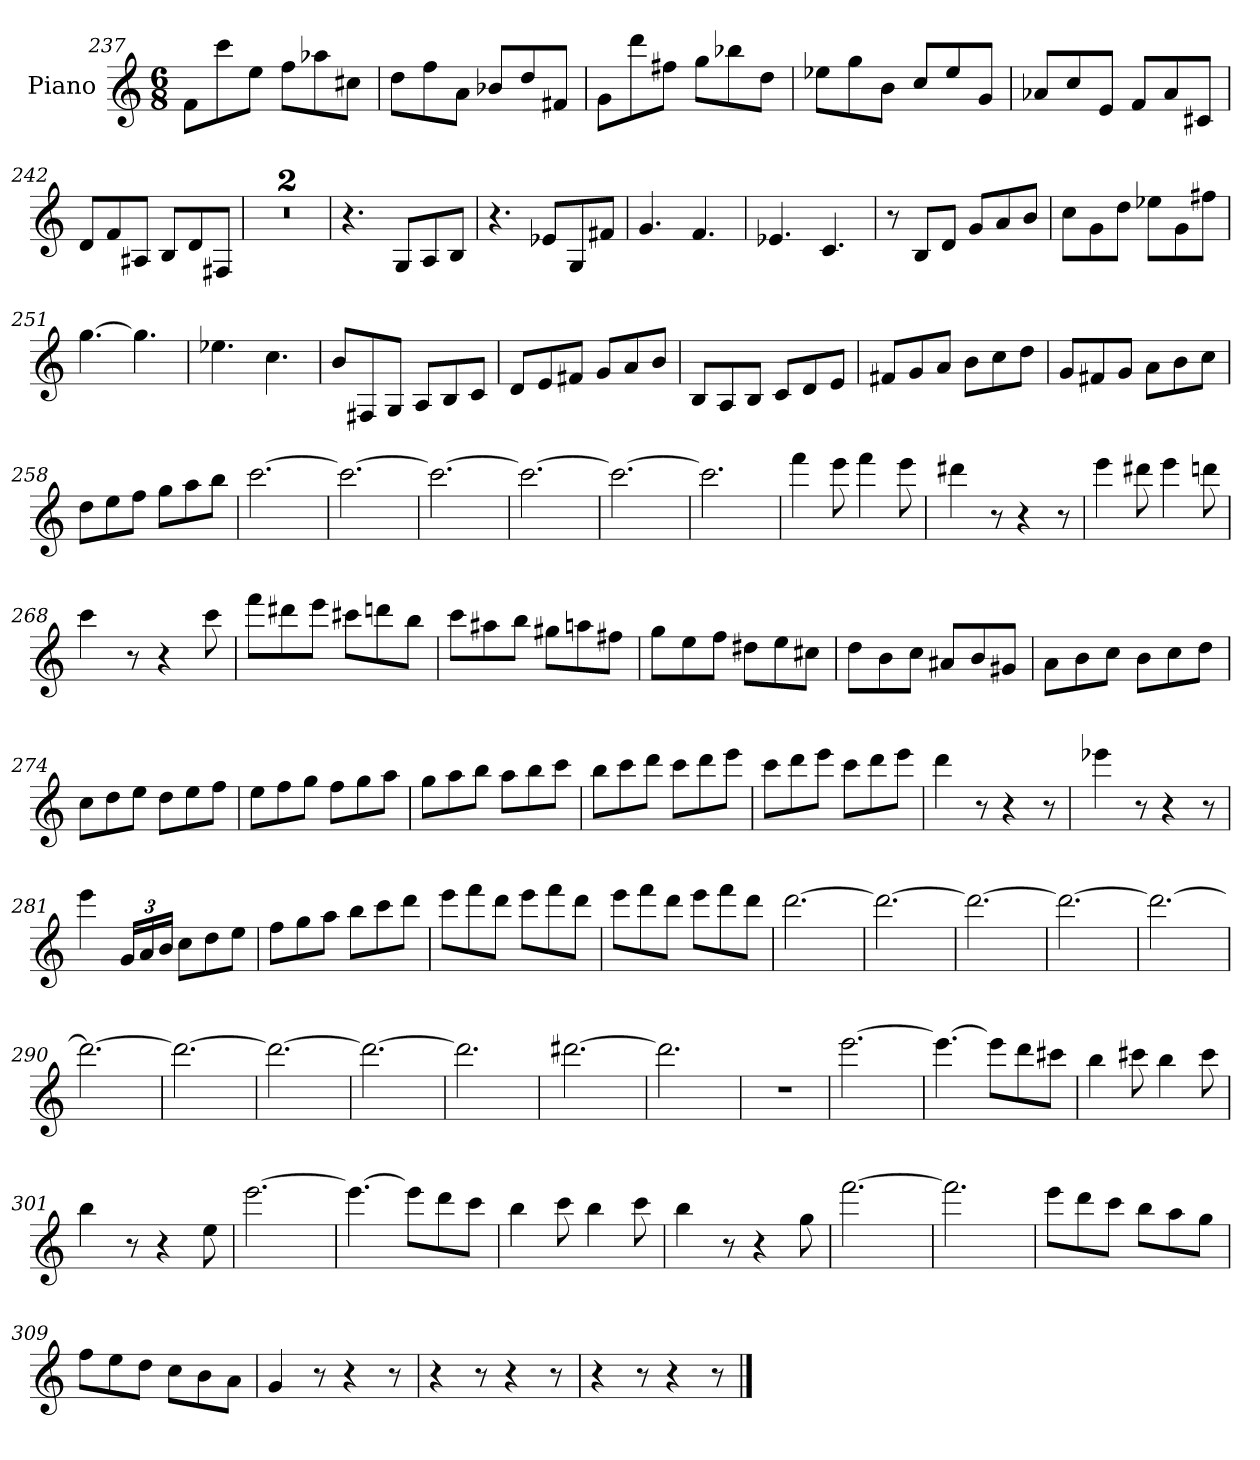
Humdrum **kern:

**kern
*part1
*staff1
*I"Piano
*I'Pno
*clefG2
*k[]
*C:
*M6/8
=237
8f\L
8ccc\
8ee\J
8ff\L
8aa-X\
8cc#X\J
=238
8dd\L
8ff\
8a\J
8b-X/L
8dd/
8f#X/J
=239
8g\L
8ddd\
8ff#X\J
8gg\L
8bb-X\
8dd\J
=240
8ee-X\L
8gg\
8b\J
8cc/L
8ee-/
8g/J
=241
8a-X/L
8cc/
8e/J
8f/L
8a-/
8c#X/J
=242
8d/L
8f/
8A#X/J
8B/L
8d/
8F#X/J
=243
2.r
=244
2.r
=245
4.r
8G/L
8A/
8B/J
=246
4.r
8e-X/L
8G/
8f#X/J
=247
4.g
4.f
=248
4.e-X
4.c
=249
8r
8B/L
8d/J
8g/L
8a/
8b/J
=250
8cc\L
8g\
8dd\J
8ee-X\L
8g\
8ff#X\J
=251
[4.gg
4.gg]
=252
4.ee-X
4.cc
=253
8b/L
8F#X/
8G/J
8A/L
8B/
8c/J
=254
8d/L
8e/
8f#X/J
8g/L
8a/
8b/J
=255
8B/L
8A/
8B/J
8c/L
8d/
8e/J
=256
8f#X/L
8g/
8a/J
8b\L
8cc\
8dd\J
=257
8g/L
8f#X/
8g/J
8a\L
8b\
8cc\J
=258
8dd\L
8ee\
8ff\J
8gg\L
8aa\
8bb\J
=259
[2.ccc
=260
2.ccc_
=261
2.ccc_
=262
2.ccc_
=263
2.ccc_
=264
2.ccc]
=265
4fff
8eee
4fff
8eee
=266
4ddd#X
8r
4r
8r
=267
4eee
8ddd#X
4eee
8dddn
=268
4ccc
8r
4r
8ccc
=269
8fff\L
8ddd#X\
8eee\J
8ccc#X\L
8dddn\
8bb\J
=270
8ccc\L
8aa#X\
8bb\J
8gg#X\L
8aan\
8ff#X\J
=271
8gg\L
8ee\
8ff\J
8dd#X\L
8ee\
8cc#X\J
=272
8dd\L
8b\
8cc\J
8a#X/L
8b/
8g#X/J
=273
8a\L
8b\
8cc\J
8b\L
8cc\
8dd\J
=274
8cc\L
8dd\
8ee\J
8dd\L
8ee\
8ff\J
=275
8ee\L
8ff\
8gg\J
8ff\L
8gg\
8aa\J
=276
8gg\L
8aa\
8bb\J
8aa\L
8bb\
8ccc\J
=277
8bb\L
8ccc\
8ddd\J
8ccc\L
8ddd\
8eee\J
=278
8ccc\L
8ddd\
8eee\J
8ccc\L
8ddd\
8eee\J
=279
4ddd
8r
4r
8r
=280
4eee-X
8r
4r
8r
=281
4eee
24g/LL
24a/
24b/JJ
8cc\L
8dd\
8ee\J
=282
8ff\L
8gg\
8aa\J
8bb\L
8ccc\
8ddd\J
=283
8eee\L
8fff\
8ddd\J
8eee\L
8fff\
8ddd\J
=284
8eee\L
8fff\
8ddd\J
8eee\L
8fff\
8ddd\J
=285
[2.ddd
=286
2.ddd_
=287
2.ddd_
=288
2.ddd_
=289
2.ddd_
=290
2.ddd_
=291
2.ddd_
=292
2.ddd_
=293
2.ddd_
=294
2.ddd]
=295
[2.ddd#X
=296
2.ddd#]
=297
2.r
=298
[2.eee
=299
4.eee_
8eee\L]
8ddd\
8ccc#X\J
=300
4bb
8ccc#X
4bb
8ccc#
=301
4bb
8r
4r
8ee
=302
[2.eee
=303
4.eee_
8eee\L]
8ddd\
8ccc\J
=304
4bb
8ccc
4bb
8ccc
=305
4bb
8r
4r
8gg
=306
[2.fff
=307
2.fff]
=308
8eee\L
8ddd\
8ccc\J
8bb\L
8aa\
8gg\J
=309
8ff\L
8ee\
8dd\J
8cc\L
8b\
8a\J
=310
4g
8r
4r
8r
=311
4r
8r
4r
8r
=312
4r
8r
4r
8r
==
*-
